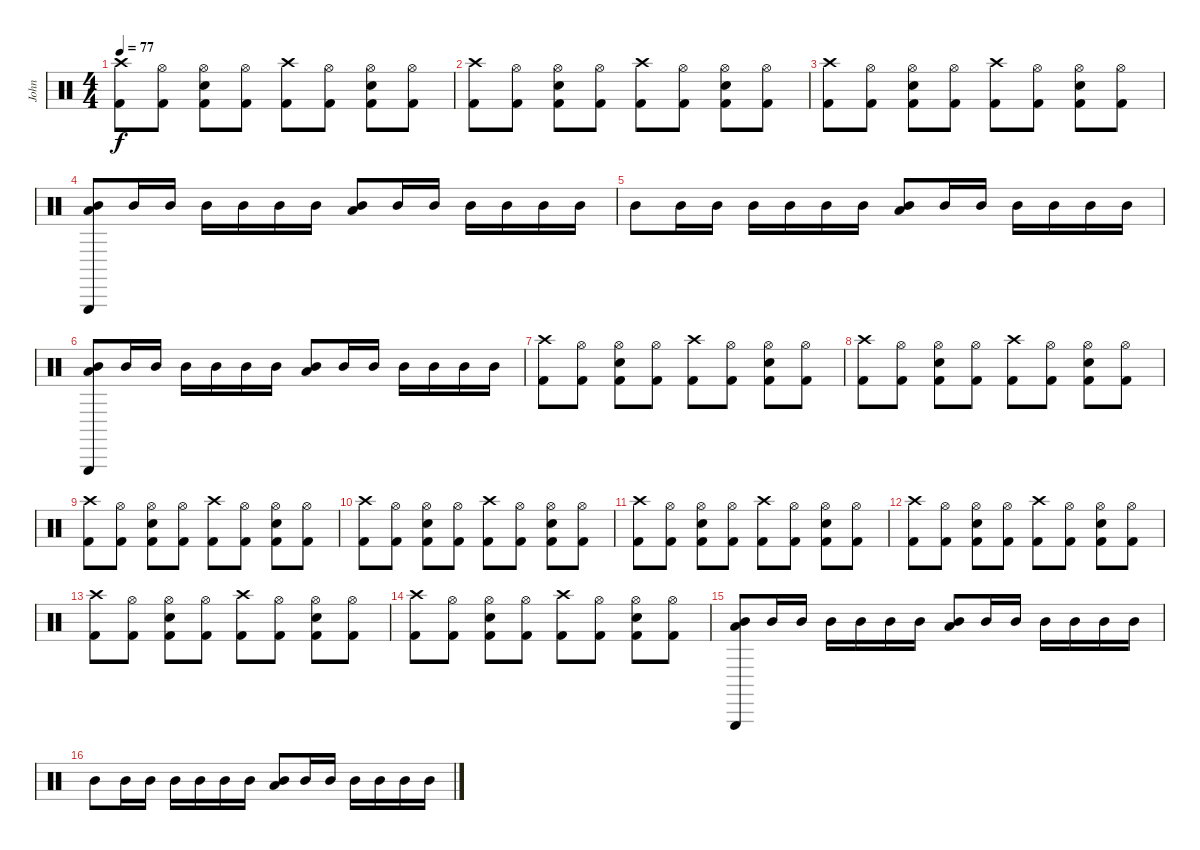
\track ("John" "John") {instrument percussion}
\staff {score}
\articulation defaults
\ts (4 4)
\tempo 77
\clef neutral
\ks c
("Crash high (hit)" "Kick (hit) 2").8{dy f} ("Hi-Hat (open)" "Kick (hit) 2").8 ("Hi-Hat (open)" "Kick (hit) 2" "Electric Snare (hit)").8 ("Hi-Hat (open)" "Kick (hit) 2").8 ("Crash high (hit)" "Kick (hit) 2").8 ("Hi-Hat (open)" "Kick (hit) 2").8 ("Hi-Hat (open)" "Kick (hit) 2" "Electric Snare (hit)").8 ("Hi-Hat (open)" "Kick (hit) 2").8 |
("Crash high (hit)" "Kick (hit) 2").8 ("Hi-Hat (open)" "Kick (hit) 2").8 ("Hi-Hat (open)" "Kick (hit) 2" "Electric Snare (hit)").8 ("Hi-Hat (open)" "Kick (hit) 2").8 ("Crash high (hit)" "Kick (hit) 2").8 ("Hi-Hat (open)" "Kick (hit) 2").8 ("Hi-Hat (open)" "Kick (hit) 2" "Electric Snare (hit)").8 ("Hi-Hat (open)" "Kick (hit) 2").8 |
("Crash high (hit)" "Kick (hit) 2").8 ("Hi-Hat (open)" "Kick (hit) 2").8 ("Hi-Hat (open)" "Kick (hit) 2" "Electric Snare (hit)").8 ("Hi-Hat (open)" "Kick (hit) 2").8 ("Crash high (hit)" "Kick (hit) 2").8 ("Hi-Hat (open)" "Kick (hit) 2").8 ("Hi-Hat (open)" "Kick (hit) 2" "Electric Snare (hit)").8 ("Hi-Hat (open)" "Kick (hit) 2").8 |
("Triangle (hit)" "Low Floor Tom (hit)" "Mid Tom (hit)").8 "Mid Tom (hit)".16 "Mid Tom (hit)".16 "Mid Tom (hit)".16 "Mid Tom (hit)".16 "Mid Tom (hit)".16 "Mid Tom (hit)".16 ("Low Floor Tom (hit)" "Mid Tom (hit)").8 "Mid Tom (hit)".16 "Mid Tom (hit)".16 "Mid Tom (hit)".16 "Mid Tom (hit)".16 "Mid Tom (hit)".16 "Mid Tom (hit)".16 |
"Mid Tom (hit)".8 "Mid Tom (hit)".16 "Mid Tom (hit)".16 "Mid Tom (hit)".16 "Mid Tom (hit)".16 "Mid Tom (hit)".16 "Mid Tom (hit)".16 ("Low Floor Tom (hit)" "Mid Tom (hit)").8 "Mid Tom (hit)".16 "Mid Tom (hit)".16 "Mid Tom (hit)".16 "Mid Tom (hit)".16 "Mid Tom (hit)".16 "Mid Tom (hit)".16 |
("Triangle (hit)" "Low Floor Tom (hit)" "Mid Tom (hit)").8 "Mid Tom (hit)".16 "Mid Tom (hit)".16 "Mid Tom (hit)".16 "Mid Tom (hit)".16 "Mid Tom (hit)".16 "Mid Tom (hit)".16 ("Low Floor Tom (hit)" "Mid Tom (hit)").8 "Mid Tom (hit)".16 "Mid Tom (hit)".16 "Mid Tom (hit)".16 "Mid Tom (hit)".16 "Mid Tom (hit)".16 "Mid Tom (hit)".16 |
("Crash high (hit)" "Kick (hit) 2").8 ("Hi-Hat (open)" "Kick (hit) 2").8 ("Hi-Hat (open)" "Kick (hit) 2" "Electric Snare (hit)").8 ("Hi-Hat (open)" "Kick (hit) 2").8 ("Crash high (hit)" "Kick (hit) 2").8 ("Hi-Hat (open)" "Kick (hit) 2").8 ("Hi-Hat (open)" "Kick (hit) 2" "Electric Snare (hit)").8 ("Hi-Hat (open)" "Kick (hit) 2").8 |
("Crash high (hit)" "Kick (hit) 2").8 ("Hi-Hat (open)" "Kick (hit) 2").8 ("Hi-Hat (open)" "Kick (hit) 2" "Electric Snare (hit)").8 ("Hi-Hat (open)" "Kick (hit) 2").8 ("Crash high (hit)" "Kick (hit) 2").8 ("Hi-Hat (open)" "Kick (hit) 2").8 ("Hi-Hat (open)" "Kick (hit) 2" "Electric Snare (hit)").8 ("Hi-Hat (open)" "Kick (hit) 2").8 |
("Crash high (hit)" "Kick (hit) 2").8 ("Hi-Hat (open)" "Kick (hit) 2").8 ("Hi-Hat (open)" "Kick (hit) 2" "Electric Snare (hit)").8 ("Hi-Hat (open)" "Kick (hit) 2").8 ("Crash high (hit)" "Kick (hit) 2").8 ("Hi-Hat (open)" "Kick (hit) 2").8 ("Hi-Hat (open)" "Kick (hit) 2" "Electric Snare (hit)").8 ("Hi-Hat (open)" "Kick (hit) 2").8 |
("Crash high (hit)" "Kick (hit) 2").8 ("Hi-Hat (open)" "Kick (hit) 2").8 ("Hi-Hat (open)" "Kick (hit) 2" "Electric Snare (hit)").8 ("Hi-Hat (open)" "Kick (hit) 2").8 ("Crash high (hit)" "Kick (hit) 2").8 ("Hi-Hat (open)" "Kick (hit) 2").8 ("Hi-Hat (open)" "Kick (hit) 2" "Electric Snare (hit)").8 ("Hi-Hat (open)" "Kick (hit) 2").8 |
("Crash high (hit)" "Kick (hit) 2").8 ("Hi-Hat (open)" "Kick (hit) 2").8 ("Hi-Hat (open)" "Kick (hit) 2" "Electric Snare (hit)").8 ("Hi-Hat (open)" "Kick (hit) 2").8 ("Crash high (hit)" "Kick (hit) 2").8 ("Hi-Hat (open)" "Kick (hit) 2").8 ("Hi-Hat (open)" "Kick (hit) 2" "Electric Snare (hit)").8 ("Hi-Hat (open)" "Kick (hit) 2").8 |
("Crash high (hit)" "Kick (hit) 2").8 ("Hi-Hat (open)" "Kick (hit) 2").8 ("Hi-Hat (open)" "Kick (hit) 2" "Electric Snare (hit)").8 ("Hi-Hat (open)" "Kick (hit) 2").8 ("Crash high (hit)" "Kick (hit) 2").8 ("Hi-Hat (open)" "Kick (hit) 2").8 ("Hi-Hat (open)" "Kick (hit) 2" "Electric Snare (hit)").8 ("Hi-Hat (open)" "Kick (hit) 2").8 |
("Crash high (hit)" "Kick (hit) 2").8 ("Hi-Hat (open)" "Kick (hit) 2").8 ("Hi-Hat (open)" "Kick (hit) 2" "Electric Snare (hit)").8 ("Hi-Hat (open)" "Kick (hit) 2").8 ("Crash high (hit)" "Kick (hit) 2").8 ("Hi-Hat (open)" "Kick (hit) 2").8 ("Hi-Hat (open)" "Kick (hit) 2" "Electric Snare (hit)").8 ("Hi-Hat (open)" "Kick (hit) 2").8 |
("Crash high (hit)" "Kick (hit) 2").8 ("Hi-Hat (open)" "Kick (hit) 2").8 ("Hi-Hat (open)" "Kick (hit) 2" "Electric Snare (hit)").8 ("Hi-Hat (open)" "Kick (hit) 2").8 ("Crash high (hit)" "Kick (hit) 2").8 ("Hi-Hat (open)" "Kick (hit) 2").8 ("Hi-Hat (open)" "Kick (hit) 2" "Electric Snare (hit)").8 ("Hi-Hat (open)" "Kick (hit) 2").8 |
("Triangle (hit)" "Low Floor Tom (hit)" "Mid Tom (hit)").8 "Mid Tom (hit)".16 "Mid Tom (hit)".16 "Mid Tom (hit)".16 "Mid Tom (hit)".16 "Mid Tom (hit)".16 "Mid Tom (hit)".16 ("Low Floor Tom (hit)" "Mid Tom (hit)").8 "Mid Tom (hit)".16 "Mid Tom (hit)".16 "Mid Tom (hit)".16 "Mid Tom (hit)".16 "Mid Tom (hit)".16 "Mid Tom (hit)".16 |
"Mid Tom (hit)".8 "Mid Tom (hit)".16 "Mid Tom (hit)".16 "Mid Tom (hit)".16 "Mid Tom (hit)".16 "Mid Tom (hit)".16 "Mid Tom (hit)".16 ("Low Floor Tom (hit)" "Mid Tom (hit)").8 "Mid Tom (hit)".16 "Mid Tom (hit)".16 "Mid Tom (hit)".16 "Mid Tom (hit)".16 "Mid Tom (hit)".16 "Mid Tom (hit)".16
